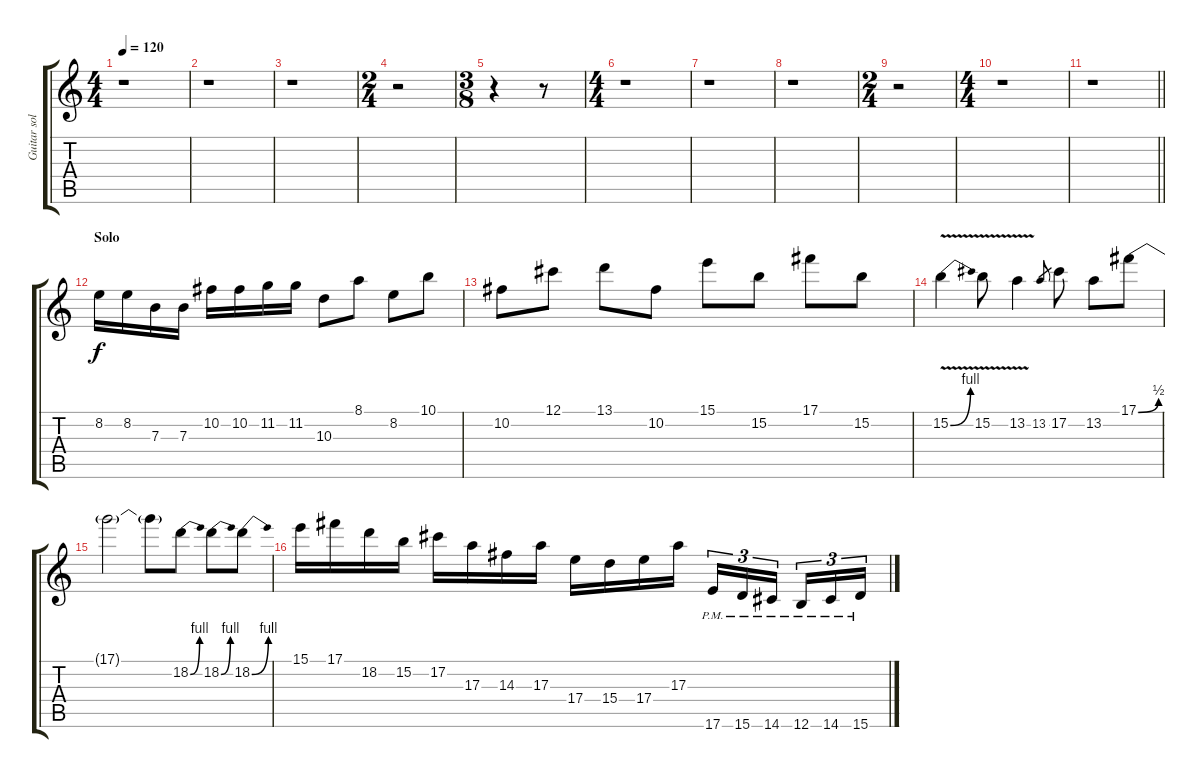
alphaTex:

\track ("Guitar solo" "Guitar sol") {instrument distortionguitar}
\staff {score tabs}
\tuning (Db4 Ab3 E3 B2 Gb2 B1) {hide}
\ts (4 4)
\tempo 120
\clef g2
\ks c
r.1{dy f} |
r.1 |
r.1 |
\ts (2 4)
r.2 |
\ts (3 8)
r.4 r.8 |
\ts (4 4)
r.1 |
r.1 |
r.1 |
\ts (2 4)
r.2 |
\ts (4 4)
r.1 |
\barLineRight lightlight
r.1 |
\section ("" "Solo")
8.2.16 8.2.16 7.3.16 7.3.16 10.2.16 10.2.16 11.2.16 11.2.16 10.3.8 8.1.8 8.2.8 10.1.8 |
10.2.8 12.1.8 13.1.8 10.2.8 15.1.8 15.2.8 17.1.8 15.2.8 |
15.2{be (bend 0 0 60 4) v}.4 15.2{v}.8 13.2{v}.4 13.2.8{gr} 17.2.8 13.2.8 17.1{be (bend 0 0 60 2)}.8 |
17.1{t}.2 17.1{t}.8 18.2{be (bend 0 0 60 4)}.8 18.2{be (bend 0 0 60 4)}.8 18.2{be (bend 0 0 60 4)}.8 |
15.1.16 17.1.16 18.2.16 15.2.16 17.2.16 17.3.16 14.3.16 17.3.16 17.4.16 15.4.16 17.4.16 17.3.16 17.6{pm}.16{tu (3 2)} 15.6{pm}.16{tu (3 2)} 14.6{pm}.16{tu (3 2)} 12.6{pm}.16{tu (3 2)} 14.6{pm}.16{tu (3 2)} 15.6{pm}.16{tu (3 2)}
